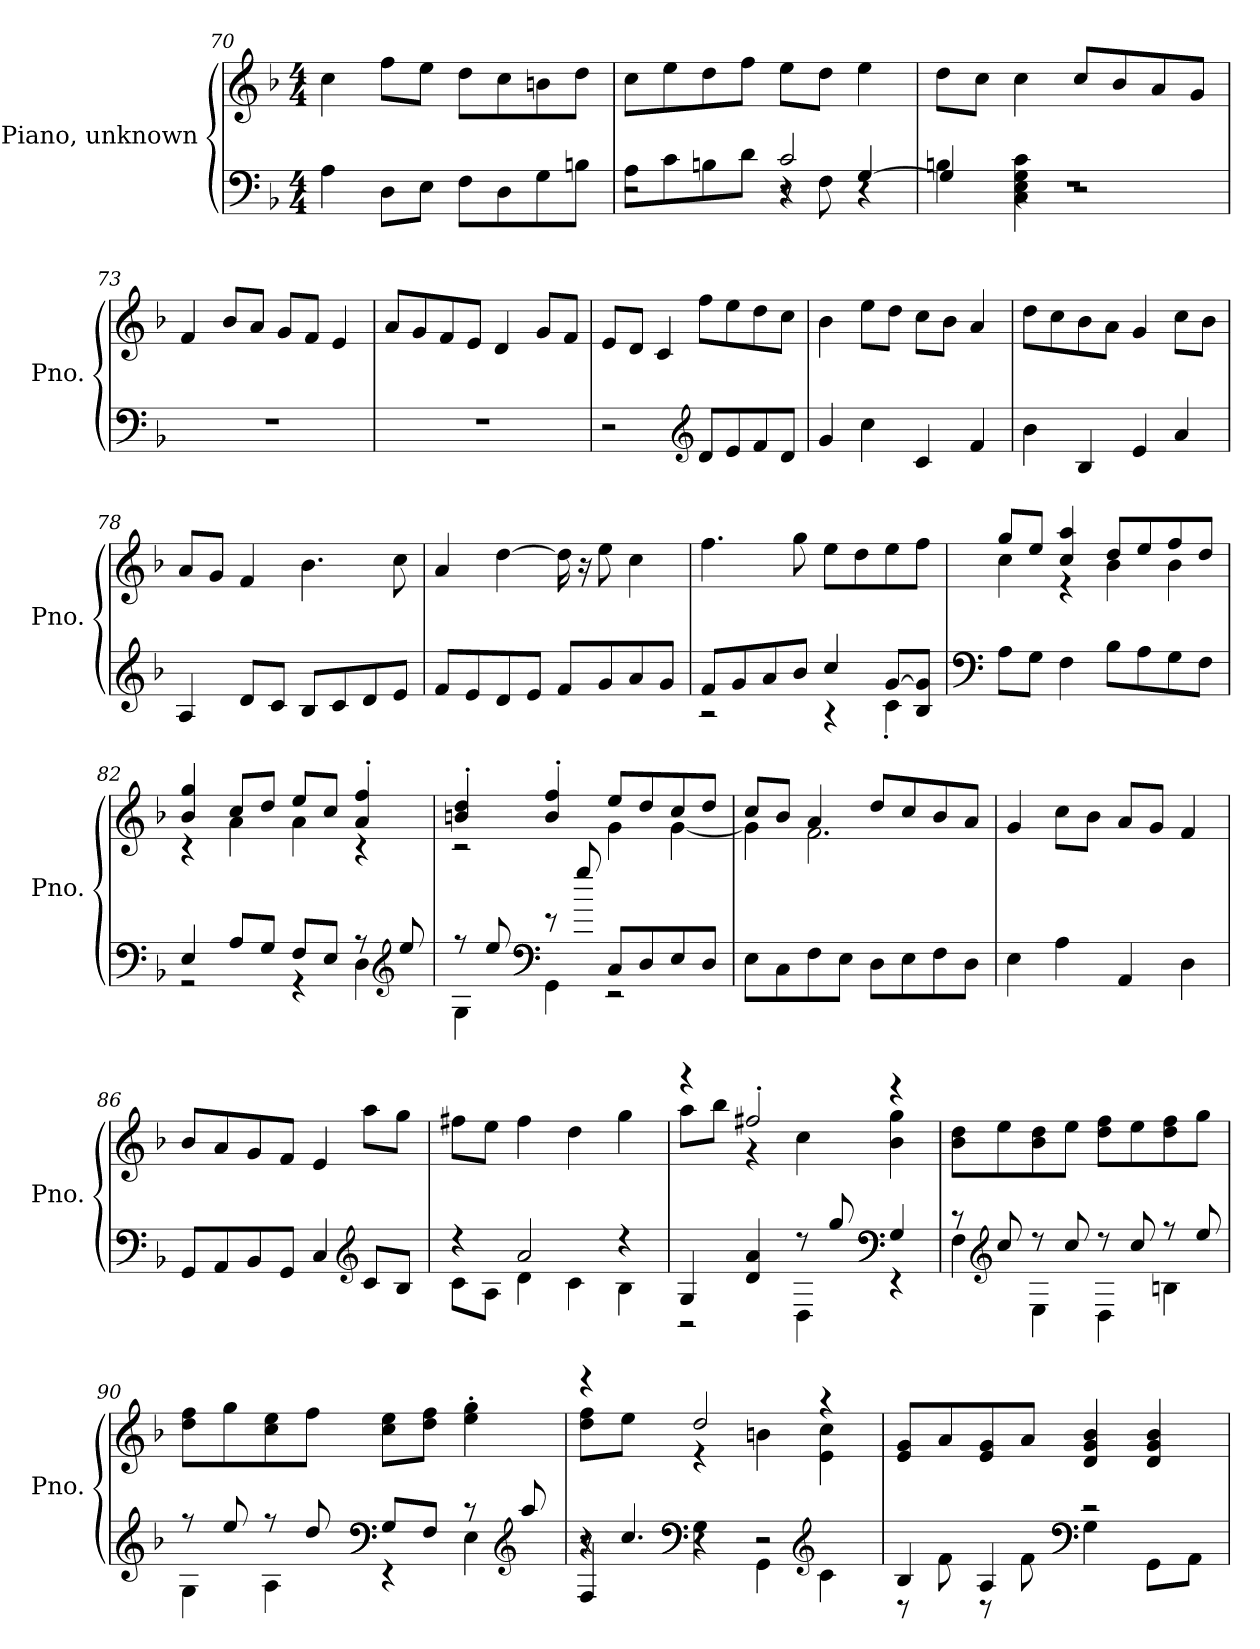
**kern	**kern
*part1	*part1
*staff2	*staff1
*I"Piano, unknown	*
*I'Pno.	*
*clefF4	*clefG2
*k[b-]	*k[b-]
*M4/4	*M4/4
=70	=70
4A\	4cc\
8D\L	8ff\L
8E\J	8ee\J
8F\L	8dd\L
8D\	8cc\
8G\	8bn\
8Bn\J	8dd\J
=71	=71
*^	*
*	*^	*
2r	8A\L	2r	8cc\L
.	8c\	.	8ee\
.	8Bn\	.	8dd\
.	8d\J	.	8ff\J
2c/	8r	4r	8ee\L
.	8F\	.	8dd\J
.	4r	[4G/	4ee\
!!LO:LB:g=z
=72	=72	=72	=72
1r	4Bn\	4G/]	8dd\L
.	.	.	8cc\J
.	4C\ 4E\ 4G\ 4c\	4r	4cc\
.	2r	2r	8cc/L
.	.	.	8b-/
.	.	.	8a/
.	.	.	8g/J
*v	*v	*v	*
=73	=73
1r	4f/
.	8b-/L
.	8a/J
.	8g/L
.	8f/J
.	4e/
=74	=74
1r	8a/L
.	8g/
.	8f/
.	8e/J
.	4d/
.	8g/L
.	8f/J
=75	=75
2r	8e/L
.	8d/J
.	4c/
*clefG2	*
8d/L	8ff\L
8e/	8ee\
8f/	8dd\
8d/J	8cc\J
=76	=76
4g/	4b-\
4cc\	8ee\L
.	8dd\J
4c/	8cc\L
.	8b-\J
4f/	4a/
=77	=77
4b-\	8dd\L
.	8cc\
4B-/	8b-\
.	8a\J
4e/	4g/
4a/	8cc\L
.	8b-\J
!!LO:PB:g=z
=78	=78
4A/	8a/L
.	8g/J
8d/L	4f/
8c/J	.
8B-/L	4.b-\
8c/	.
8d/	.
8e/J	8cc\
=79	=79
8f/L	4a/
8e/	.
8d/	[4dd\
8e/J	.
8f/L	16dd\]
.	16r
8g/	8ee\
8a/	4cc\
8g/J	.
=80	=80
*^	*
8f/L	2r	4.ff\
8g/	.	.
8a/	.	.
8b-/J	.	8gg\
4cc/	4r	8ee\L
.	.	8dd\
[8g/L	4c'\	8ee\
8B-/ 8g/]J	.	8ff\J
*v	*v	*
=81	=81
*clefF4	*
*	*^
8A\L	8gg/L	4cc\
8G\J	8ee/J	.
4F\	4cc/ 4aa/	4r
8B-\L	8dd/L	4b-\
8A\	8ee/	.
8G\	8ff/	4b-\
8F\J	8dd/J	.
!!LO:LB:g=z	!!
=82	=82	=82
*^	*	*
4E/	2r	4b-/ 4gg/	4r
8A/L	.	8cc/L	4a\
8G/J	.	8dd/J	.
8F/L	4r	8ee/L	4a\
8E/J	.	8cc/J	.
8r	4D\	4a/' 4ff/'	4r
*clefG2	*	*	*
8ee/	.	.	.
=83	=83	=83	=83
8r	4G\	4bn/' 4dd/'	2r
8ee/	.	.	.
*clefF4	*	*	*
8r	4GG\	4b/' 4ff/'	.
8gg/	.	.	.
8C/L	2r	8ee/L	4g\
8D/	.	8dd/	.
8E/	.	8cc/	[4g\
8D/J	.	8dd/J	.
*v	*v	*	*
=84	=84	=84
8E\L	8cc/L	4g\]
8C\	8b-/J	.
8F\	4a/	2.f\
8E\J	.	.
8D\L	8dd/L	.
8E\	8cc/	.
8F\	8b-/	.
8D\J	8a/J	.
*	*v	*v
=85	=85
4E\	4g/
4A\	8cc\L
.	8b-\J
4AA/	8a/L
.	8g/J
4D\	4f/
!!LO:LB:g=z
=86	=86
8GG/L	8b-/L
8AA/	8a/
8BB-/	8g/
8GG/J	8f/J
4C/	4e/
*clefG2	*
8c/L	8aa\L
8B-/J	8gg\J
=87	=87
*^	*
4r	8c\L	8ff#X\L
.	8A\J	8ee\J
2a/	4d\	4ff#\
.	4c\	4dd\
4r	4B-\	4gg\
=88	=88	=88
*	*	*^
4G/	2r	4r	8aa\L
.	.	.	8bb-\J
4d/ 4a/	.	2ff#X'/	4r
8r	4D\	.	4cc\
8gg/	.	.	.
*clefF4	*	*	*
4G/	4r	4r	4b-\ 4gg\
*	*	*v	*v
=89	=89	=89
8r	4F\	8b-\ 8dd\L
*clefG2	*	*
8cc/	.	8ee\
8r	4E\	8b-\ 8dd\
8cc/	.	8ee\J
8r	4D\	8dd\ 8ff\L
8cc/	.	8ee\
8r	4Bn\	8dd\ 8ff\
8ee/	.	8gg\J
!!LO:LB:g=z
=90	=90	=90
8r	4G\	8dd\ 8ff\L
8ee/	.	8gg\
8r	4A\	8cc\ 8ee\
8dd/	.	8ff\J
*clefF4	*	*
8G/L	4r	8cc\ 8ee\L
8F/J	.	8dd\ 8ff\J
8r	4E\	4ee\' 4gg\'
*clefG2	*	*
8aa/	.	.
=91	=91	=91
*	*^	*^
8r	4r	4F/	4r	8dd\ 8ff\L
4.cc/	.	.	.	8ee\J
*clefF4	*	*	*	*
.	4G\	4r	2dd/	4r
2r	4GG\	2r	.	4bn\
*clefG2	*	*	*	*
.	4c\	.	4r	4e\ 4cc\
*	*v	*v	*	*
*	*	*v	*v
=92	=92	=92
4B-/	8r	8e/ 8g/L
.	8f\	8a/
4A/	8r	8e/ 8g/
.	8f\	8a/J
*clefF4	*	*
2r	4G\	4d/ 4g/ 4b-/
.	8GG\L	4d/ 4g/ 4b-/
.	8AA\J	.
*v	*v	*
=	=
*-	*-
